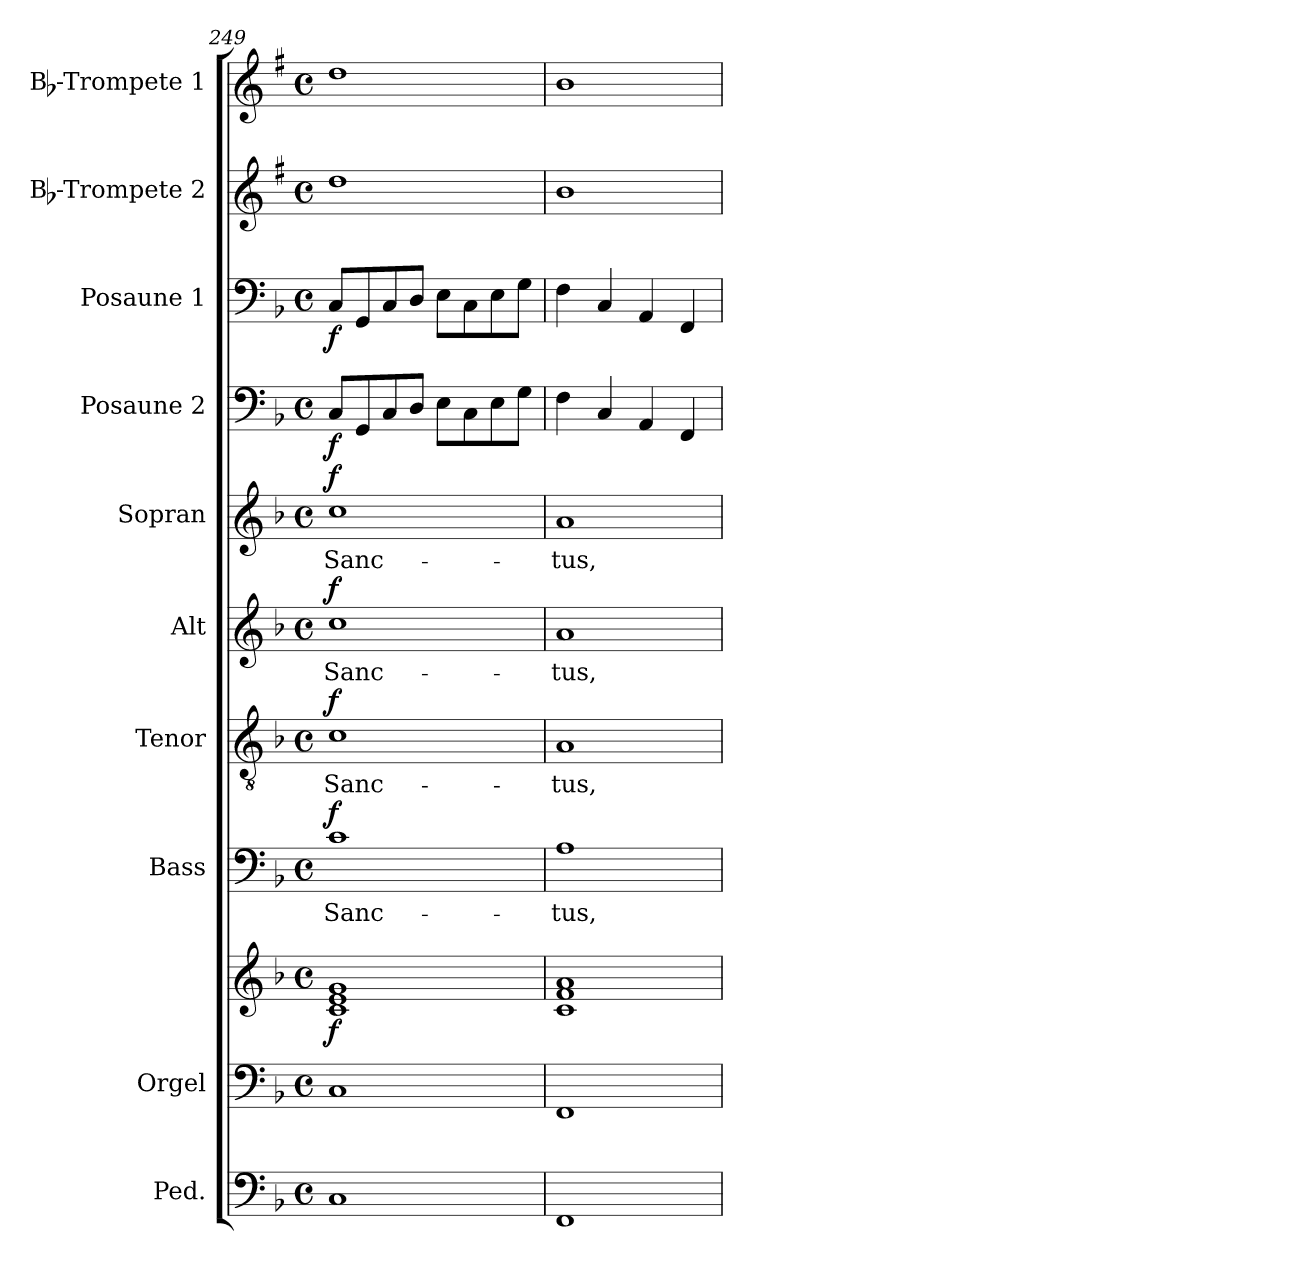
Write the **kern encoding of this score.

**kern	**kern	**kern	**dynam	**kern	**text	**dynam	**kern	**text	**dynam	**kern	**text	**dynam	**kern	**text	**dynam	**kern	**dynam	**kern	**dynam	**kern	**kern
*part10	*part9	*part9	*part9	*part8	*part8	*part8	*part7	*part7	*part7	*part6	*part6	*part6	*part5	*part5	*part5	*part4	*part4	*part3	*part3	*part2	*part1
*staff11	*staff10	*staff9	*staff9/10	*staff8	*staff8	*staff8	*staff7	*staff7	*staff7	*staff6	*staff6	*staff6	*staff5	*staff5	*staff5	*staff4	*staff4	*staff3	*staff3	*staff2	*staff1
*I"Ped.	*I"Orgel	*	*	*I"Bass	*	*	*I"Tenor	*	*	*I"Alt	*	*	*I"Sopran	*	*	*I"Posaune 2	*	*I"Posaune 1	*	*I"Bb-Trompete 2	*I"Bb-Trompete 1
*	*I'Org.	*	*	*I'B.	*	*	*I'T.	*	*	*I'A.	*	*	*I'S.	*	*	*I'Pos. 2	*	*I'Pos. 1	*	*I'Bb Trp. 2	*I'Bb Trp. 1
*clefF4	*clefF4	*clefG2	*	*clefF4	*	*	*clefGv2	*	*	*clefG2	*	*	*clefG2	*	*	*clefF4	*	*clefF4	*	*clefG2	*clefG2
*ITrd7c12	*	*	*	*	*	*	*	*	*	*	*	*	*	*	*	*	*	*	*	*ITrd1c2	*ITrd1c2
*k[b-]	*k[b-]	*k[b-]	*	*k[b-]	*	*	*k[b-]	*	*	*k[b-]	*	*	*k[b-]	*	*	*k[b-]	*	*k[b-]	*	*k[b-]	*k[b-]
*F:	*F:	*F:	*	*F:	*	*	*F:	*	*	*F:	*	*	*F:	*	*	*F:	*	*F:	*	*F:	*F:
*M4/4	*M4/4	*M4/4	*	*M4/4	*	*	*M4/4	*	*	*M4/4	*	*	*M4/4	*	*	*M4/4	*	*M4/4	*	*M4/4	*M4/4
*met(c)	*met(c)	*met(c)	*	*met(c)	*	*	*met(c)	*	*	*met(c)	*	*	*met(c)	*	*	*met(c)	*	*met(c)	*	*met(c)	*met(c)
=249	=249	=249	=249	=249	=249	=249	=249	=249	=249	=249	=249	=249	=249	=249	=249	=249	=249	=249	=249	=249	=249
!	!	!	!LO:DY:b	!	!LO:LY:b	!LO:DY:a	!	!LO:LY:b	!LO:DY:a	!	!LO:LY:b	!LO:DY:a	!	!LO:LY:b	!LO:DY:a	!	!LO:DY:b	!	!LO:DY:b	!	!
1CC	1C	1c 1e 1g	f	1c	Sanc-	f	1c	Sanc-	f	1cc	Sanc-	f	1cc	Sanc-	f	8C/L	f	8C/L	f	1cc	1cc
.	.	.	.	.	.	.	.	.	.	.	.	.	.	.	.	8GG/	.	8GG/	.	.	.
.	.	.	.	.	.	.	.	.	.	.	.	.	.	.	.	8C/	.	8C/	.	.	.
.	.	.	.	.	.	.	.	.	.	.	.	.	.	.	.	8D/J	.	8D/J	.	.	.
.	.	.	.	.	.	.	.	.	.	.	.	.	.	.	.	8E\L	.	8E\L	.	.	.
.	.	.	.	.	.	.	.	.	.	.	.	.	.	.	.	8C\	.	8C\	.	.	.
.	.	.	.	.	.	.	.	.	.	.	.	.	.	.	.	8E\	.	8E\	.	.	.
.	.	.	.	.	.	.	.	.	.	.	.	.	.	.	.	8G\J	.	8G\J	.	.	.
=250	=250	=250	=250	=250	=250	=250	=250	=250	=250	=250	=250	=250	=250	=250	=250	=250	=250	=250	=250	=250	=250
!	!	!	!	!	!LO:LY:b	!	!	!LO:LY:b	!	!	!LO:LY:b	!	!	!LO:LY:b	!	!	!	!	!	!	!
1FFF	1FF	1c 1f 1a	.	1A	-tus,	.	1A	-tus,	.	1a	-tus,	.	1a	-tus,	.	4F\	.	4F\	.	1a	1a
.	.	.	.	.	.	.	.	.	.	.	.	.	.	.	.	4C/	.	4C/	.	.	.
.	.	.	.	.	.	.	.	.	.	.	.	.	.	.	.	4AA/	.	4AA/	.	.	.
.	.	.	.	.	.	.	.	.	.	.	.	.	.	.	.	4FF/	.	4FF/	.	.	.
=	=	=	=	=	=	=	=	=	=	=	=	=	=	=	=	=	=	=	=	=	=
*-	*-	*-	*-	*-	*-	*-	*-	*-	*-	*-	*-	*-	*-	*-	*-	*-	*-	*-	*-	*-	*-
